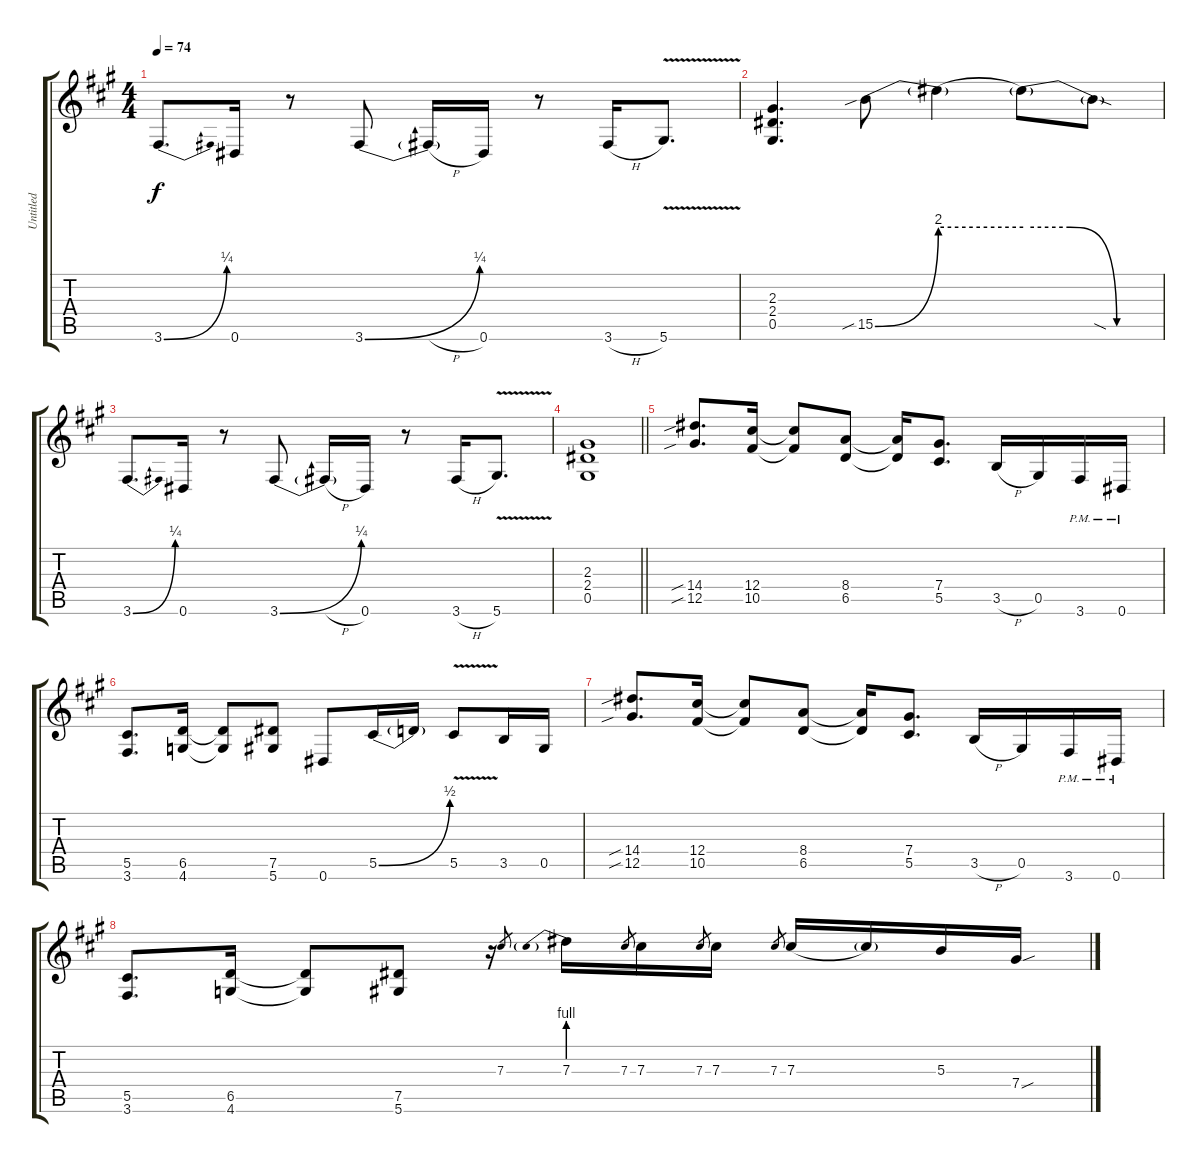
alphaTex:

\track ("Untitled" "Untitled") {instrument distortionguitar}
\staff {score tabs}
\tuning (Eb4 Bb3 Gb3 Db3 Ab2 Eb2) {hide}
\ts (4 4)
\tempo 74
\clef g2
\ks a
3.6{be (bend 0 0 60 1)}.8{d dy f} 0.6.16 r.8 3.6{be (bend 0 0 60 1)}.8 3.6{h t}.16 0.6.16 r.8 3.6{h}.16 5.6{v}.8{d} |
(2.3 2.4 0.5).4{d} 15.5{be (bend 0 0 60 8) sib}.8 15.5{be (hold 0 8 60 8) t}.4 15.5{be (custom 0 8 20 8 40 0 60 0) t}.8 15.5{sod t}.8 |
3.6{be (bend 0 0 60 1)}.8{d} 0.6.16 r.8 3.6{be (bend 0 0 60 1)}.8 3.6{h t}.16 0.6.16 r.8 3.6{h}.16 5.6{v}.8{d} |
\barLineRight lightlight
(2.3 2.4 0.5).1 |
(14.4{sib} 12.5{sib}).8{d} (12.4 10.5).16 (12.4{t} 10.5{t}).8 (8.4 6.5).8 (8.4{t} 6.5{t}).16 (7.4 5.5).8{d} 3.5{h}.16 0.5.16 3.6{pm}.16 0.6{pm}.16 |
(5.5 3.6).8{d} (6.5 4.6).16 (6.5{t} 4.6{t}).8 (7.5 5.6).8 0.6.8 5.5{be (bend 0 0 60 2)}.16 5.5{t}.16 5.5{v}.8 3.5.16 0.5.16 |
(14.4{sib} 12.5{sib}).8{d} (12.4 10.5).16 (12.4{t} 10.5{t}).8 (8.4 6.5).8 (8.4{t} 6.5{t}).16 (7.4 5.5).8{d} 3.5{h}.16 0.5.16 3.6{pm}.16 0.6{pm}.16 |
(5.5 3.6).8{d} (6.5 4.6).16 (6.5{t} 4.6{t}).8 (7.5 5.6).8 r.16 7.3.8{gr} 7.3{be (prebend 0 4 60 4)}.16 7.3.8{gr} 7.3.16 7.3.8{gr} 7.3.16 7.3.8{gr} 7.3{be (hold 40 0 60 0)}.16 7.3{t}.16 5.3.16 7.4{sou}.16
